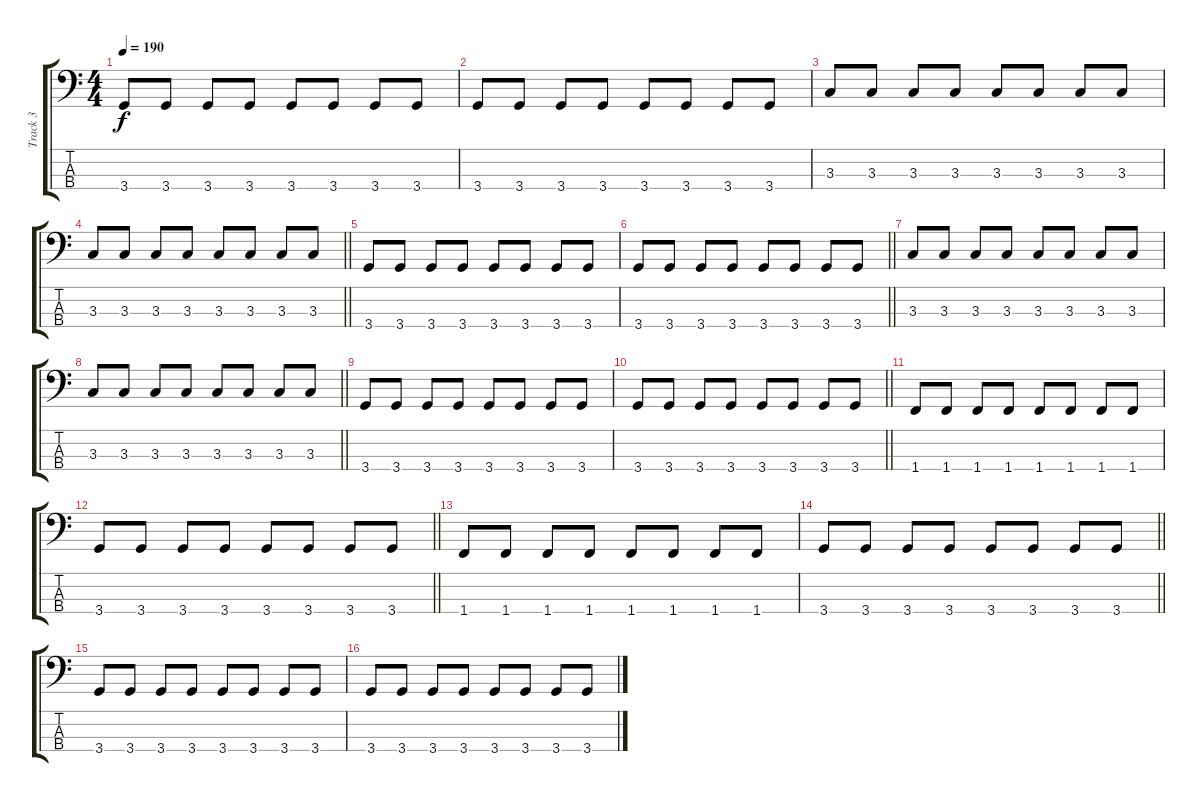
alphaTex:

\track ("Track 3" "Track 3") {instrument electricbassfinger}
\staff {score tabs}
\tuning (G2 D2 A1 E1) {hide}
\ts (4 4)
\tempo 190
\clef f4
\ks c
3.4.8{dy f} 3.4.8 3.4.8 3.4.8 3.4.8 3.4.8 3.4.8 3.4.8 |
3.4.8 3.4.8 3.4.8 3.4.8 3.4.8 3.4.8 3.4.8 3.4.8 |
3.3.8 3.3.8 3.3.8 3.3.8 3.3.8 3.3.8 3.3.8 3.3.8 |
\barLineRight lightlight
3.3.8 3.3.8 3.3.8 3.3.8 3.3.8 3.3.8 3.3.8 3.3.8 |
3.4.8 3.4.8 3.4.8 3.4.8 3.4.8 3.4.8 3.4.8 3.4.8 |
\barLineRight lightlight
3.4.8 3.4.8 3.4.8 3.4.8 3.4.8 3.4.8 3.4.8 3.4.8 |
3.3.8 3.3.8 3.3.8 3.3.8 3.3.8 3.3.8 3.3.8 3.3.8 |
\barLineRight lightlight
3.3.8 3.3.8 3.3.8 3.3.8 3.3.8 3.3.8 3.3.8 3.3.8 |
3.4.8 3.4.8 3.4.8 3.4.8 3.4.8 3.4.8 3.4.8 3.4.8 |
\barLineRight lightlight
3.4.8 3.4.8 3.4.8 3.4.8 3.4.8 3.4.8 3.4.8 3.4.8 |
1.4.8 1.4.8 1.4.8 1.4.8 1.4.8 1.4.8 1.4.8 1.4.8 |
\barLineRight lightlight
3.4.8 3.4.8 3.4.8 3.4.8 3.4.8 3.4.8 3.4.8 3.4.8 |
1.4.8 1.4.8 1.4.8 1.4.8 1.4.8 1.4.8 1.4.8 1.4.8 |
\barLineRight lightlight
3.4.8 3.4.8 3.4.8 3.4.8 3.4.8 3.4.8 3.4.8 3.4.8 |
3.4.8 3.4.8 3.4.8 3.4.8 3.4.8 3.4.8 3.4.8 3.4.8 |
3.4.8 3.4.8 3.4.8 3.4.8 3.4.8 3.4.8 3.4.8 3.4.8
